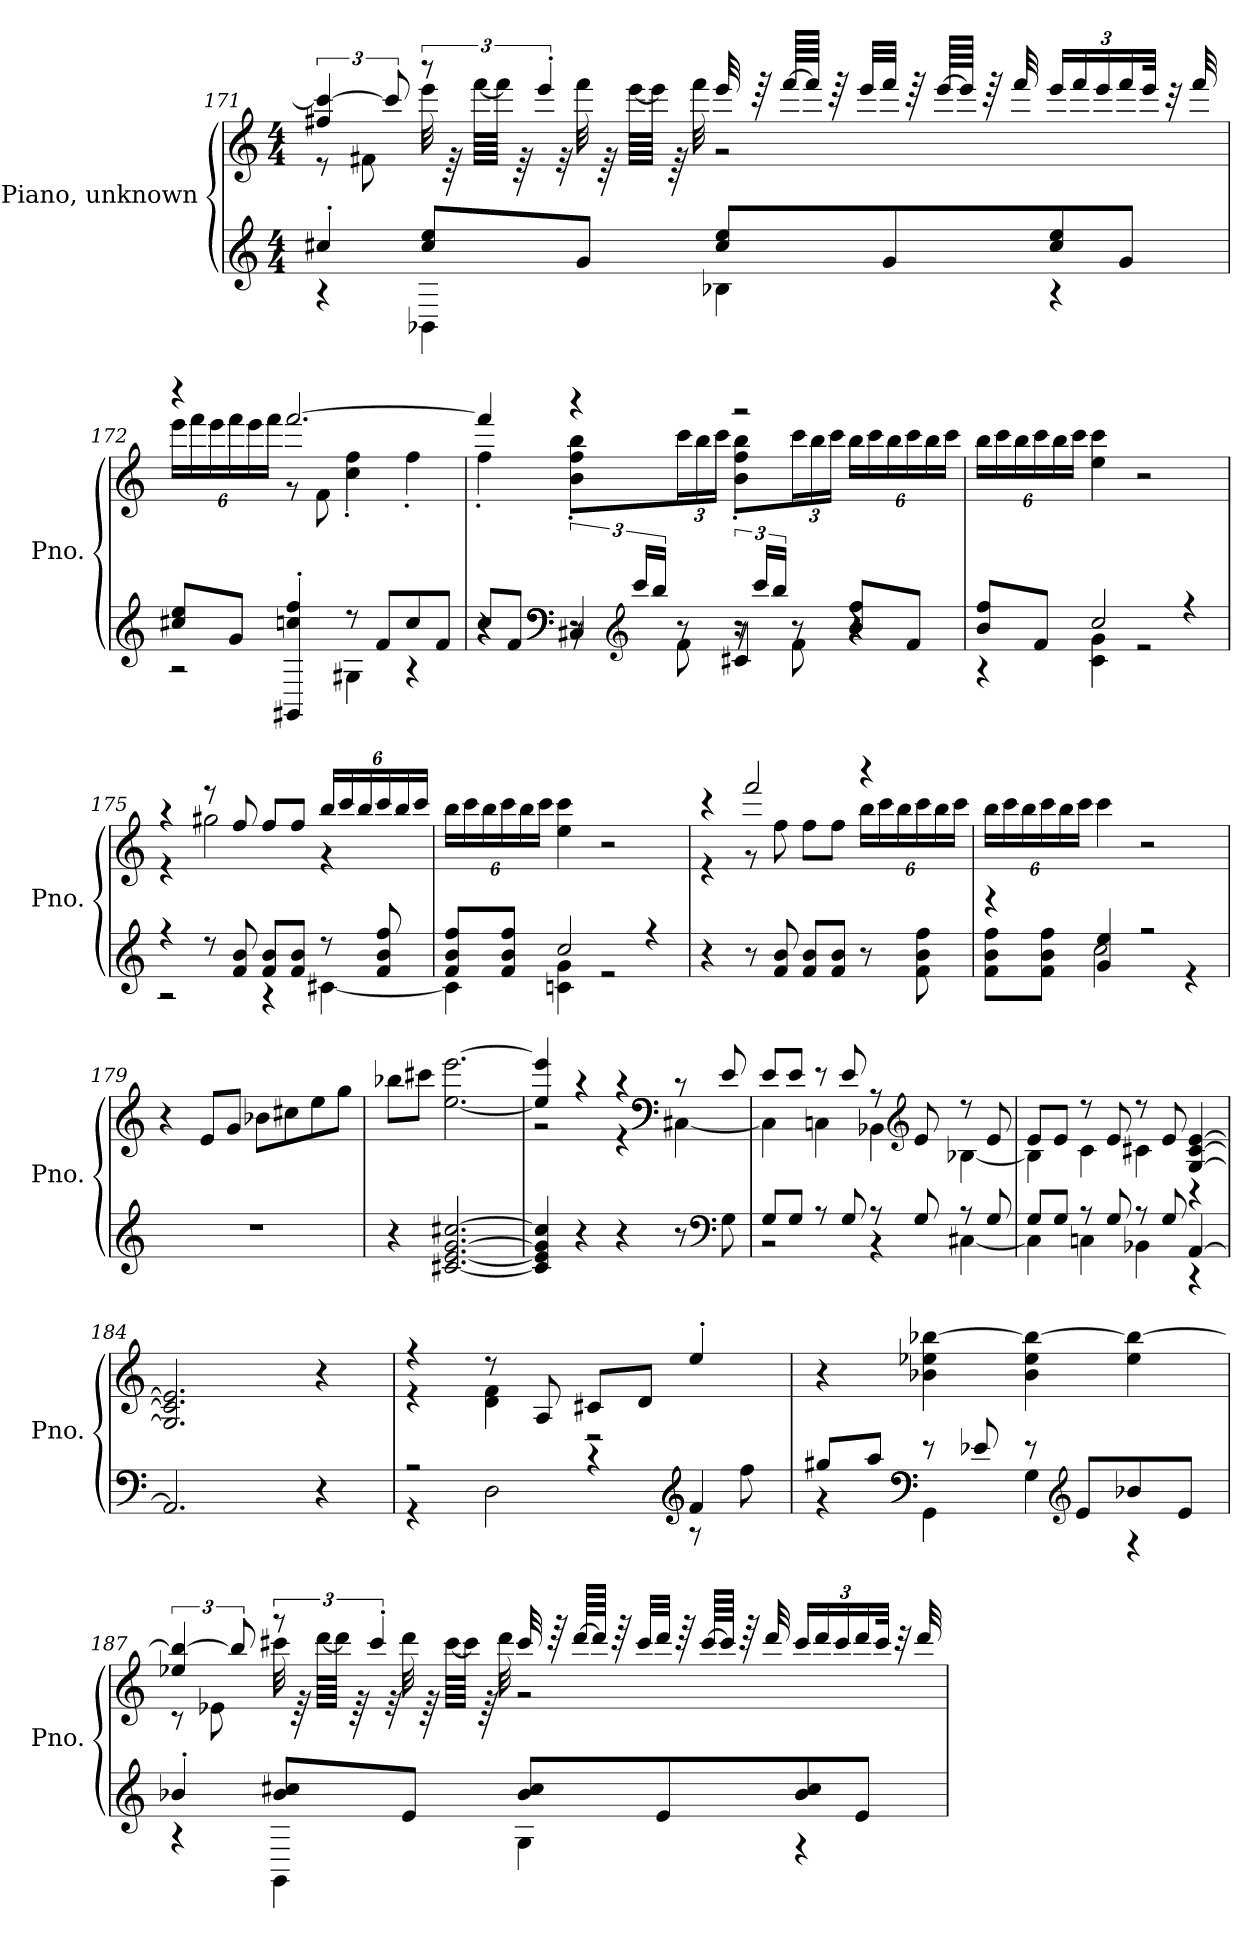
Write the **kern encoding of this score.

**kern	**kern
*part1	*part1
*staff2	*staff1
*I"Piano, unknown	*
*I'Pno.	*
!!LO:PB:g=z
*clefG2	*clefG2
*k[]	*k[]
*M4/4	*M4/4
=171	=171
*^	*^
4cc#X'/	4r	6ff#X/ 6ccc#/_	8r
.	.	.	8f#X\
.	.	12ccc#/]	.
8cc#/ 8ee/L	4BB-X\	12r	32eee\
.	.	.	64r
.	.	.	[64fff\LLLL
.	.	.	64fff\JJJJ]
.	.	.	64r
.	.	6eee'/	.
.	.	.	32r
8g/J	.	.	32fff\
.	.	.	64r
.	.	.	[64eee\LLLL
.	.	.	64eee\JJJJ]
.	.	.	64r
.	.	.	32fff\
8cc#/ 8ee/L	4B-X\	32eee/	2r
.	.	64r	.
.	.	[64fff/LLLL	.
.	.	64fff/JJJJ]	.
.	.	64r	.
.	.	32eee/LLL	.
8g/	.	32fff/JJJ	.
.	.	64r	.
.	.	[64eee/LLLL	.
.	.	64eee/JJJJ]	.
.	.	64r	.
.	.	32fff/	.
*	*	*Xbrackettup	*
8cc#/ 8ee/	4r	24eee/LL	.
.	.	24fff/	.
.	.	24eee/	.
8g/J	.	24fff/	.
.	.	48eee/JJk	.
.	.	32r	.
.	.	32fff/	.
!!LO:LB:g=z	!!
=172	=172	=172	=172
8cc#X/ 8ee/L	2r	4r	24eee\LL
.	.	.	24fff\
.	.	.	24eee\
8g/J	.	.	24fff\
.	.	.	24eee\
.	.	.	24fff\JJ
4GG#X/' 4ccn/' 4ff/'	.	[2.fff/	8r
.	.	.	8f\
8r	4G#X\	.	4cc\' 4ff\'
8f/L	.	.	.
8cc/	4r	.	4ff'\
8f/J	.	.	.
=173	=173	=173	=173
*	*^	*	*
8cc/L	4r	4r	4fff/]	4ff'\
8f/J	.	.	.	.
*clefF4	*	*	*	*
24r	8r	4C#X/	4r	8b\' 8ff\' 8bb\'L
*clefG2	*	*	*	*
24ccc/LL	.	.	.	.
24bb/JJ	.	.	.	.
8r	8f\	.	.	24ccc\L
.	.	.	.	24bb\
.	.	.	.	24ccc\JJ
24r	8r	4c#X/	2r	8b\' 8ff\' 8bb\'L
24ccc/LL	.	.	.	.
24bb/JJ	.	.	.	.
8r	8f\	.	.	24ccc\L
.	.	.	.	24bb\
.	.	.	.	24ccc\JJ
8b/ 8ff/L	4r	4r	.	24bb\LL
.	.	.	.	24ccc\
.	.	.	.	24bb\
8f/J	.	.	.	24ccc\
.	.	.	.	24bb\
.	.	.	.	24ccc\JJ
*	*v	*v	*	*
*	*	*v	*v
!!LO:LB:g=z
=174	=174	=174
8b/ 8ff/L	4r	24bb\LL
.	.	24ccc\
.	.	24bb\
8f/J	.	24ccc\
.	.	24bb\
.	.	24ccc\JJ
2cc/	4c\ 4g\	4ee\ 4ccc\
.	2r	2r
4r	.	.
=175	=175	=175
*	*	*^
4r	2r	4r	4r
8r	.	8r	2gg#X\
8f/ 8b/	.	8ff/	.
8f/ 8b/L	4r	8ff/L	.
8f/ 8b/J	.	8ff/J	.
8r	[4c#X\	24bb/LL	4r
.	.	24ccc/	.
.	.	24bb/	.
8f/ 8b/ 8ff/	.	24ccc/	.
.	.	24bb/	.
.	.	24ccc/JJ	.
*	*	*v	*v
=176	=176	=176
8f/ 8b/ 8ff/L	4c#\]	24bb\LL
.	.	24ccc\
.	.	24bb\
8f/ 8b/ 8ff/J	.	24ccc\
.	.	24bb\
.	.	24ccc\JJ
2cc/	4cn\ 4g\	4ee\ 4ccc\
.	2r	2r
4r	.	.
*v	*v	*
!!LO:LB:g=z
=177	=177
*	*^
4r	4r	4r
8r	2fff/	8r
8f/ 8b/	.	8ff\
8f/ 8b/L	.	8ff\L
8f/ 8b/J	.	8ff\J
8r	4r	24bb\LL
.	.	24ccc\
.	.	24bb\
8f\ 8b\ 8ff\	.	24ccc\
.	.	24bb\
.	.	24ccc\JJ
*	*v	*v
=178	=178
*^	*
4r	8f\ 8b\ 8ff\L	24bb\LL
.	.	24ccc\
.	.	24bb\
.	8f\ 8b\ 8ff\J	24ccc\
.	.	24bb\
.	.	24ccc\JJ
4g/ 4ee/	2cc\	4ccc\
2r	.	2r
.	4r	.
*v	*v	*
=179	=179
1r	4r
.	8e/L
.	8g/J
.	8b-X\L
.	8cc#X\
.	8ee\
.	8gg\J
=180	=180
4r	8bb-X\L
.	8ccc#X\J
[2.c#X/ [2.e/ [2.g/ [2.cc#X/	[2.ee\ [2.eee\
!!LO:LB:g=z
=181	=181
*	*^
4c#/] 4e/] 4g/] 4cc#/]	4ee/] 4eee/]	2r
4r	4r	.
4r	4r	4r
*	*clefF4	*
8r	8r	[4C#X\
*clefF4	*	*
8G\	8e/	.
=182	=182	=182
*^	*	*
8G/L	2r	8e/L	4C#\]
8G/J	.	8e/J	.
8r	.	8r	4Cn\
8G/	.	8e/	.
8r	4r	8r	4BB-X\
*	*	*clefG2	*
8G/	.	8e/	.
8r	[4C#X\	8r	[4B-X\
8G/	.	8e/	.
=183	=183	=183	=183
8G/L	4C#\]	8e/L	4B-\]
8G/J	.	8e/J	.
8r	4Cn\	8r	4c\
8G/	.	8e/	.
8r	4BB-X\	8r	4c#X\
8G/	.	8e/	.
[4AA/	4r	[4G/ [4c#/ [4e/	4r
*v	*v	*	*
*	*v	*v
=184	=184
2.AA/]	2.G/] 2.c#/] 2.e/]
4r	4r
!!LO:LB:g=z
=185	=185
*^	*^
2r	4r	4r	4r
.	2D\	8r	4d\ 4f\
.	.	8A/	.
4r	.	8c#X/L	2r
.	.	8d/J	.
*clefG2	*	*	*
4f/	8r	4ee'/	.
.	8ff\	.	.
*	*	*v	*v
=186	=186	=186
8gg#X/L	4r	4r
8aa/J	.	.
*clefF4	*	*
8r	4GG\	4b-X\ 4ee-X\ [4bb-X\
8e-X/	.	.
8r	4G\	4b-\ 4ee-\ 4bb-\_
*clefG2	*	*
8e-/L	.	.
8b-X/	4r	4ee-\ 4bb-\_
8e-/J	.	.
!!LO:PB:g=z
=187	=187	=187
*	*	*brackettup
*	*	*^
4b-X'/	4r	6ee-X/ 6bb-/_	8r
.	.	.	8e-X\
.	.	12bb-/]	.
8b-/ 8cc#X/L	4GG\	12r	32ccc#X\
.	.	.	64r
.	.	.	[64ddd\LLLL
.	.	.	64ddd\JJJJ]
.	.	.	64r
.	.	6ccc#'/	.
.	.	.	32r
8e/J	.	.	32ddd\
.	.	.	64r
.	.	.	[64ccc#\LLLL
.	.	.	64ccc#\JJJJ]
.	.	.	64r
.	.	.	32ddd\
8b-/ 8cc#/L	4G\	32ccc#/	2r
.	.	64r	.
.	.	[64ddd/LLLL	.
.	.	64ddd/JJJJ]	.
.	.	64r	.
.	.	32ccc#/LLL	.
8e/	.	32ddd/JJJ	.
.	.	64r	.
.	.	[64ccc#/LLLL	.
.	.	64ccc#/JJJJ]	.
.	.	64r	.
.	.	32ddd/	.
*	*	*Xbrackettup	*
8b-/ 8cc#/	4r	24ccc#/LL	.
.	.	24ddd/	.
.	.	24ccc#/	.
8e/J	.	24ddd/	.
.	.	48ccc#/JJk	.
.	.	32r	.
.	.	32ddd/	.
*v	*v	*	*
*	*v	*v
=	=
*-	*-
